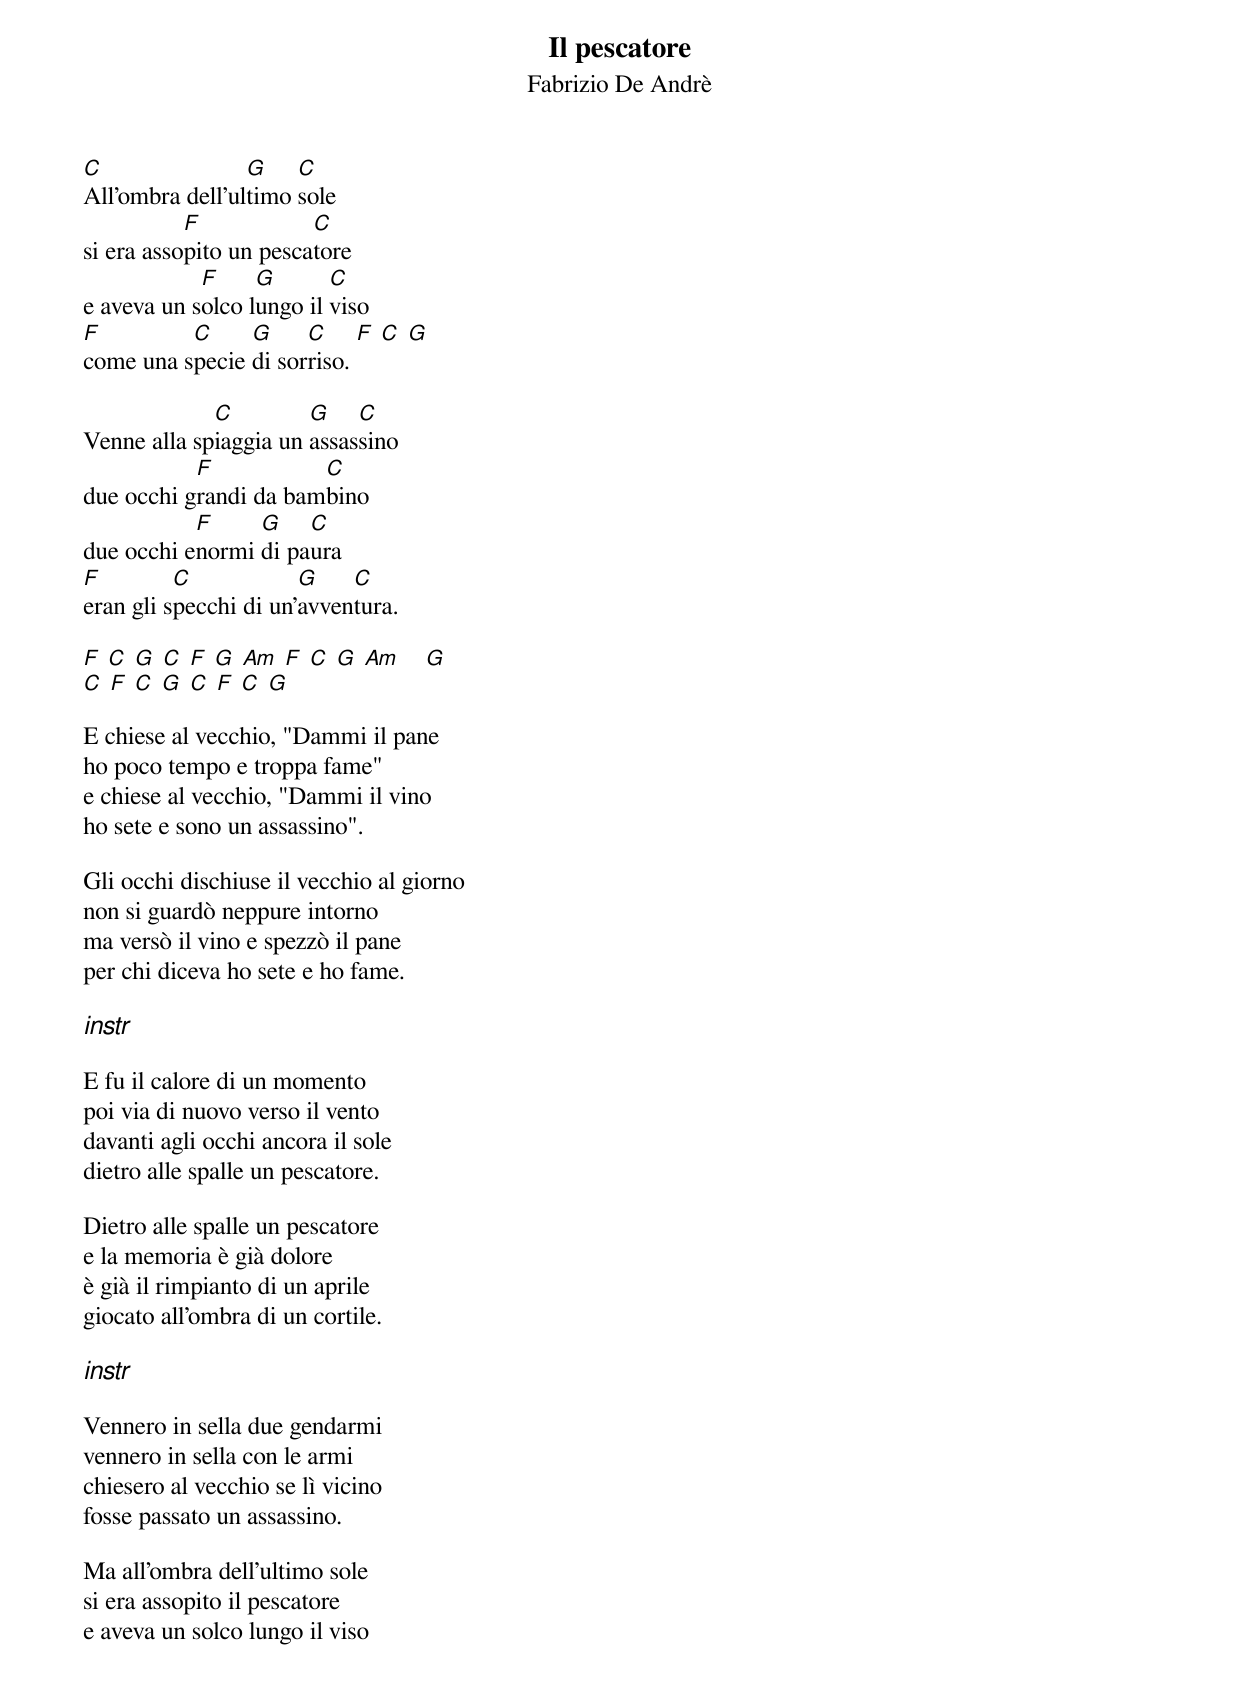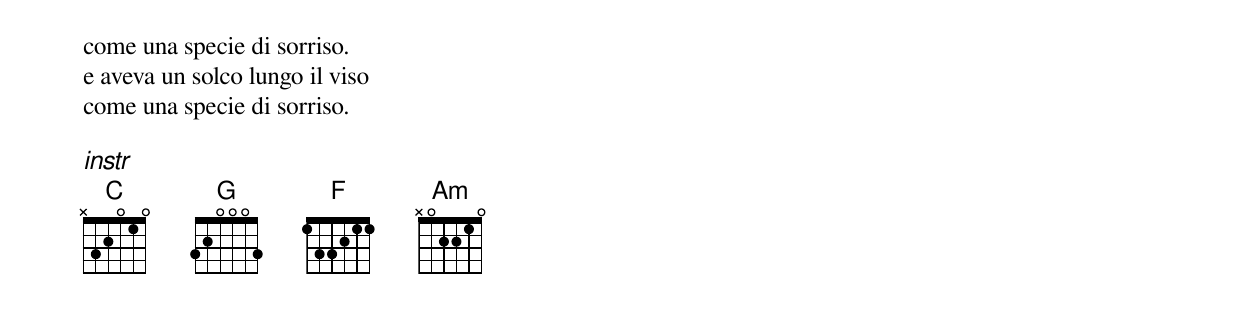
{title: Il pescatore}
{subtitle: Fabrizio De Andrè}

[C]All'ombra dell'ul[G]timo [C]sole
si era asso[F]pito un pesca[C]tore
e aveva un s[F]olco l[G]ungo il [C]viso
[F]come una s[C]pecie [G]di sor[C]riso. [F] [C] [G]

Venne alla sp[C]iaggia un [G]assas[C]sino
due occhi g[F]randi da bam[C]bino
due occhi e[F]normi [G]di pa[C]ura
[F]eran gli s[C]pecchi di un'[G]avven[C]tura.

[F] [C] [G] [C] [F] [G] [Am] [F] [C] [G] [Am]    [G]
[C] [F] [C] [G] [C] [F] [C] [G]

E chiese al vecchio, "Dammi il pane
ho poco tempo e troppa fame"
e chiese al vecchio, "Dammi il vino
ho sete e sono un assassino".

Gli occhi dischiuse il vecchio al giorno
non si guardò neppure intorno
ma versò il vino e spezzò il pane
per chi diceva ho sete e ho fame.

{comment_italic: instr}

E fu il calore di un momento
poi via di nuovo verso il vento
davanti agli occhi ancora il sole
dietro alle spalle un pescatore.

Dietro alle spalle un pescatore
e la memoria è già dolore
è già il rimpianto di un aprile
giocato all'ombra di un cortile.

{comment_italic: instr}

Vennero in sella due gendarmi
vennero in sella con le armi
chiesero al vecchio se lì vicino
fosse passato un assassino.

Ma all'ombra dell'ultimo sole
si era assopito il pescatore
e aveva un solco lungo il viso
come una specie di sorriso.
e aveva un solco lungo il viso
come una specie di sorriso.

{comment_italic: instr}
